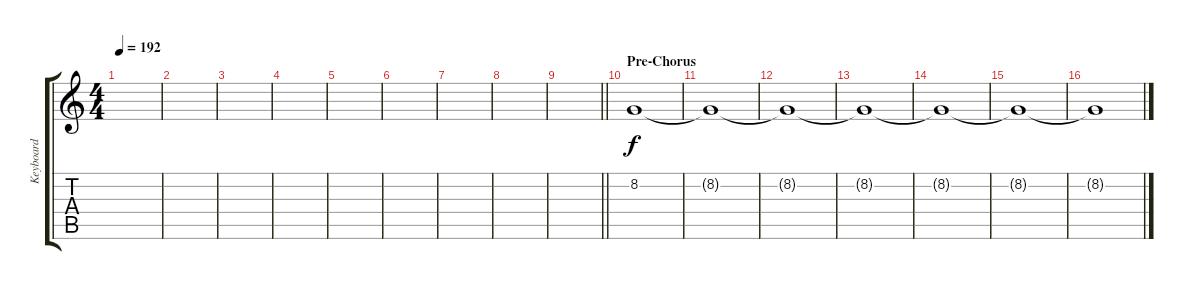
\track ("Keyboard" "Keyboard") {instrument stringensemble2}
\staff {score tabs}
\tuning (E4 B3 G3 D3 A2 E2) {hide}
\ts (4 4)
\tempo 192
\clef g2
\ks c
|
|
|
|
|
|
|
|
\barLineRight lightlight
|
\section ("" "Pre-Chorus")
8.2.1 |
8.2{t}.1 |
8.2{t}.1 |
8.2{t}.1 |
8.2{t}.1 |
8.2{t}.1 |
8.2{t}.1
